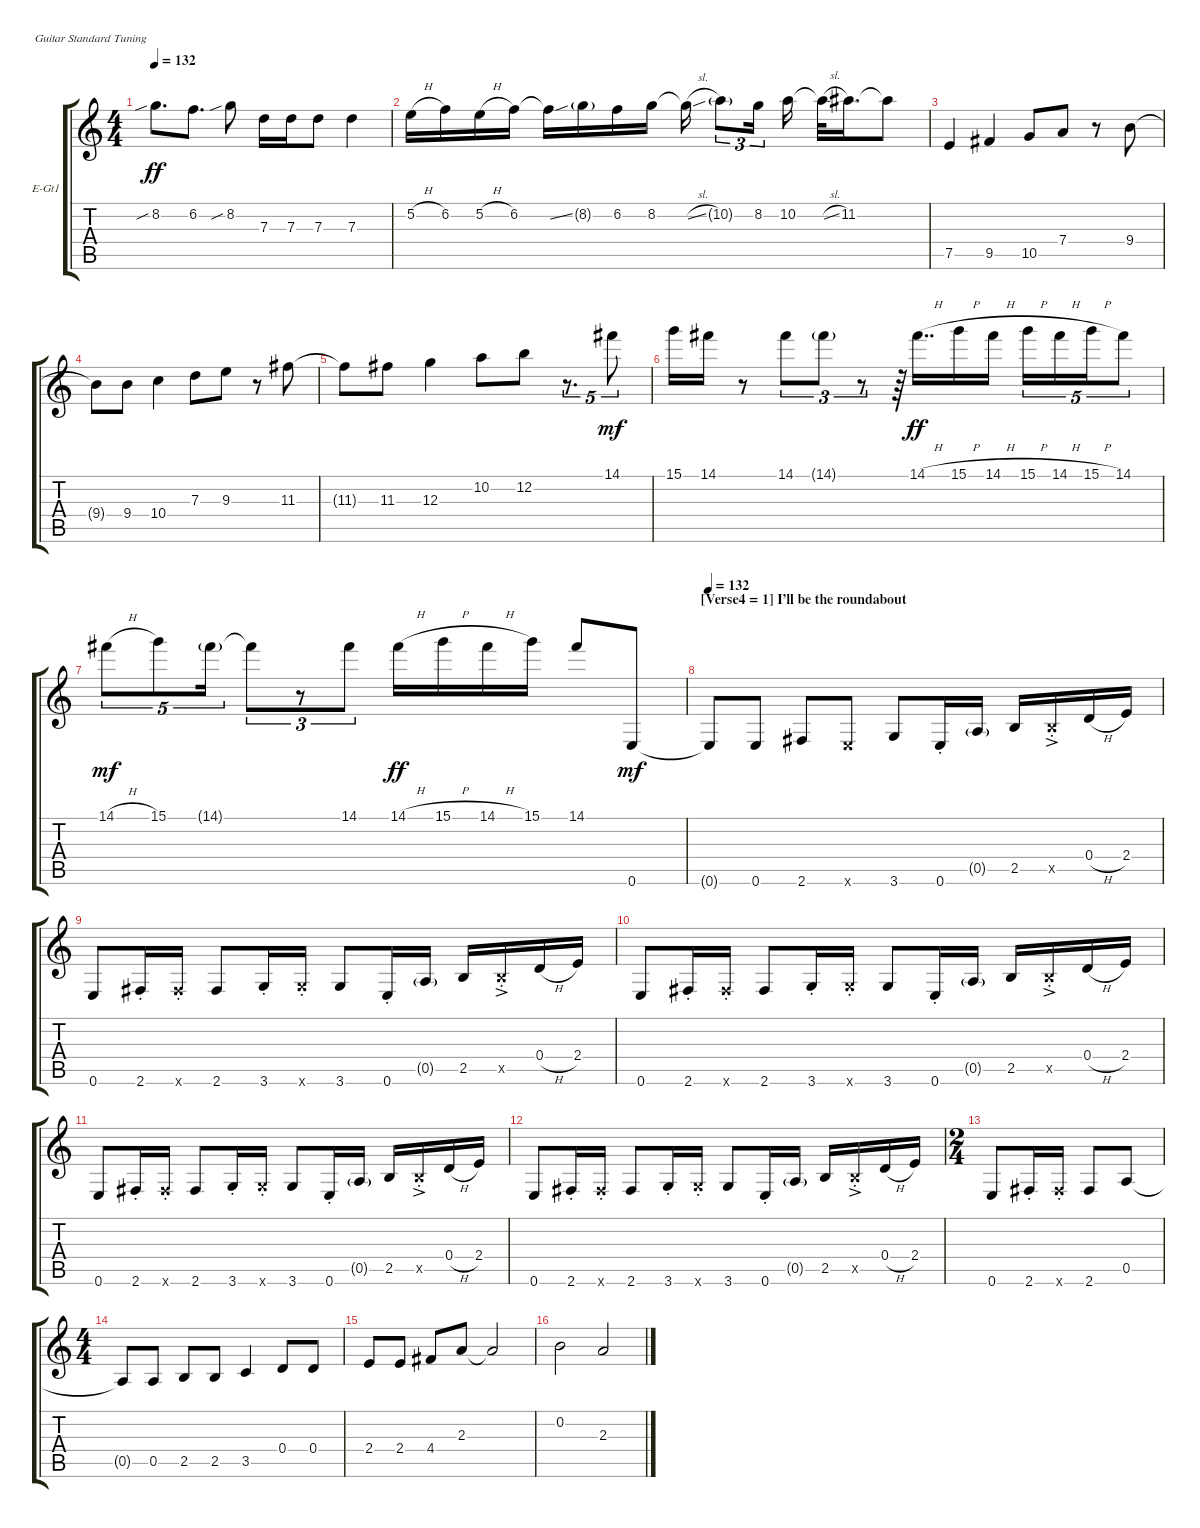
\bracketExtendMode groupsimilarinstruments
\firstSystemTrackNameOrientation horizontal
\otherSystemsTrackNameOrientation horizontal
\track ("Electric Guitar 1" "E-Gt1") {instrument overdrivenguitar}
\staff {score tabs}
\tuning (E4 B3 G3 D3 A2 E2)
\ts (4 4)
\tempo 132
\clef g2
\ks aminor
8.2{sib}.8{d dy ff} 6.2.8{d} 8.2{sib}.8 7.3.16 7.3.16 7.3.8 7.3.4 |
5.2{h}.16 6.2.16 5.2{h}.16 6.2.16 6.2{ss t}.16 8.2{g}.16 6.2.16 8.2.16 8.2{sl t}.16 10.2{g}.8{tu (3 2)} 8.2.16{tu (3 2)} 10.2.16 10.2{sl t}.32 11.2.16{d} 11.2{t}.8 |
7.5.4 9.5.4 10.5.8 7.4.8 r.8 9.4.8 |
9.4{t}.8 9.4.8 10.4.4 7.3.8 9.3.8 r.8 11.3.8 |
11.3{t}.8 11.3.8 12.3.4 10.2.8 12.2.8 r.8{d tu (5 4)} 14.1.8{tu (5 4) dy mf} |
15.1.16 14.1.16 r.8 14.1.8{tu (3 2)} 14.1{g}.8{tu (3 2)} r.8{tu (3 2)} r.64 14.1{h}.16{dd dy ff} 15.1{h}.16 14.1{h}.16 15.1{h}.16{tu (5 4)} 14.1{h}.16{tu (5 4)} 15.1{h}.16{tu (5 4)} 14.1.8{tu (5 4)} |
14.1{h}.8{tu (5 4) dy mf} 15.1.8{tu (5 4)} 14.1{g}.16{tu (5 4)} 14.1{t}.8{tu (3 2)} r.8{tu (3 2)} 14.1.8{tu (3 2)} 14.1{h}.16{dy ff} 15.1{h}.16 14.1{h}.16 15.1.16 14.1.8 0.6.8{dy mf} |
\section ("" "[Verse4 = 1] I’ll be the roundabout")
\tempo 132
0.6{t}.8 0.6.8 2.6.8 0.6{x}.8 3.6.8 0.6{st}.16 0.5{g}.16 2.5.16 2.5{ac st x}.16 0.4{h}.16 2.4.16 |
0.6.8 2.6{st}.16 2.6{st x}.16 2.6.8 3.6{st}.16 3.6{st x}.16 3.6.8 0.6{st}.16 0.5{g}.16 2.5.16 2.5{ac st x}.16 0.4{h}.16 2.4.16 |
0.6.8 2.6{st}.16 2.6{st x}.16 2.6.8 3.6{st}.16 3.6{st x}.16 3.6.8 0.6{st}.16 0.5{g}.16 2.5.16 2.5{ac st x}.16 0.4{h}.16 2.4.16 |
0.6.8 2.6{st}.16 2.6{st x}.16 2.6.8 3.6{st}.16 3.6{st x}.16 3.6.8 0.6{st}.16 0.5{g}.16 2.5.16 2.5{ac st x}.16 0.4{h}.16 2.4.16 |
0.6.8 2.6{st}.16 2.6{st x}.16 2.6.8 3.6{st}.16 3.6{st x}.16 3.6.8 0.6{st}.16 0.5{g}.16 2.5.16 2.5{ac st x}.16 0.4{h}.16 2.4.16 |
\ts (2 4)
0.6.8 2.6{st}.16 2.6{st x}.16 2.6.8 0.5.8 |
\ts (4 4)
0.5{t}.8 0.5.8 2.5.8 2.5.8 3.5.4 0.4.8 0.4.8 |
2.4.8 2.4.8 4.4.8 2.3.8 2.3{t}.2 |
0.2.2 2.3.2
